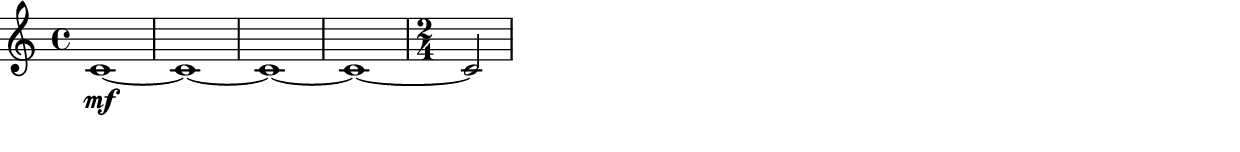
%%% Generated by music-score %%%
\include "lilypond-book-preamble.ly"
\paper {
  #(define dump-extents #t)

  indent = 0\mm
  line-width = 210\mm - 2.0 * 0.4\in
  ragged-right = ##t
  force-assignment = #""
  line-width = #(- line-width (* mm  3.000000))
}
\header {
  title = ""
  composer = ""
}
\layout {
}

<<
    \new Staff {   \set Staff.instrumentName = "" \set Staff.shortInstrumentName = "" \clef treble \time 4/4 c'1-\mf~ c'1~ c'1~ c'1~ \time 2/4 c'2
               }
>>